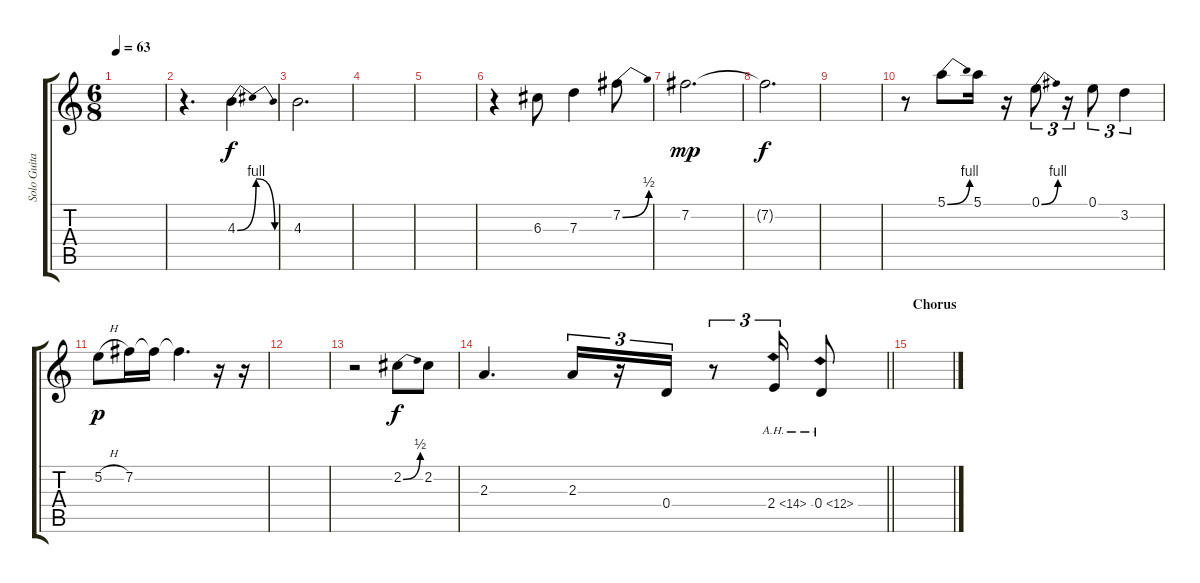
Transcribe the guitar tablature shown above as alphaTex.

\track ("Solo Guitar" "Solo Guita") {instrument distortionguitar}
\staff {score tabs}
\tuning (E4 B3 G3 D3 A2 E2) {hide}
\ts (6 8)
\tempo 63
\clef g2
\ks c
|
r.4{d} 4.3{be (bendrelease 0 0 15 4 45 4 60 0)}.4{d} |
4.3.2{d} |
|
|
r.4 6.3.8 7.3.4 7.2{be (bend 0 0 60 2)}.8 |
7.2.2{d dy mp} |
7.2{t}.2{d dy f} |
|
r.8 5.1{be (bend 0 0 60 4)}.8 5.1.16 r.16 0.1{be (bend 0 0 60 4)}.8{tu (3 2)} r.16{tu (3 2)} 0.1.8{tu (3 2)} 3.2.4{tu (3 2)} |
5.2{h}.8{dy p} 7.2.16 7.2{t}.16 7.2{t}.4{d} r.16 r.16 |
|
r.2 2.2{be (bend 0 0 60 2)}.8{dy f} 2.2.8 |
\barLineRight lightlight
2.3.4{d} 2.3.16{tu (3 2)} r.16{tu (3 2)} 0.4.16{tu (3 2)} r.8{tu (3 2)} 2.4{ah 12}.16{tu (3 2)} 0.4{ah 12}.8 |
\section ("" "Chorus")
